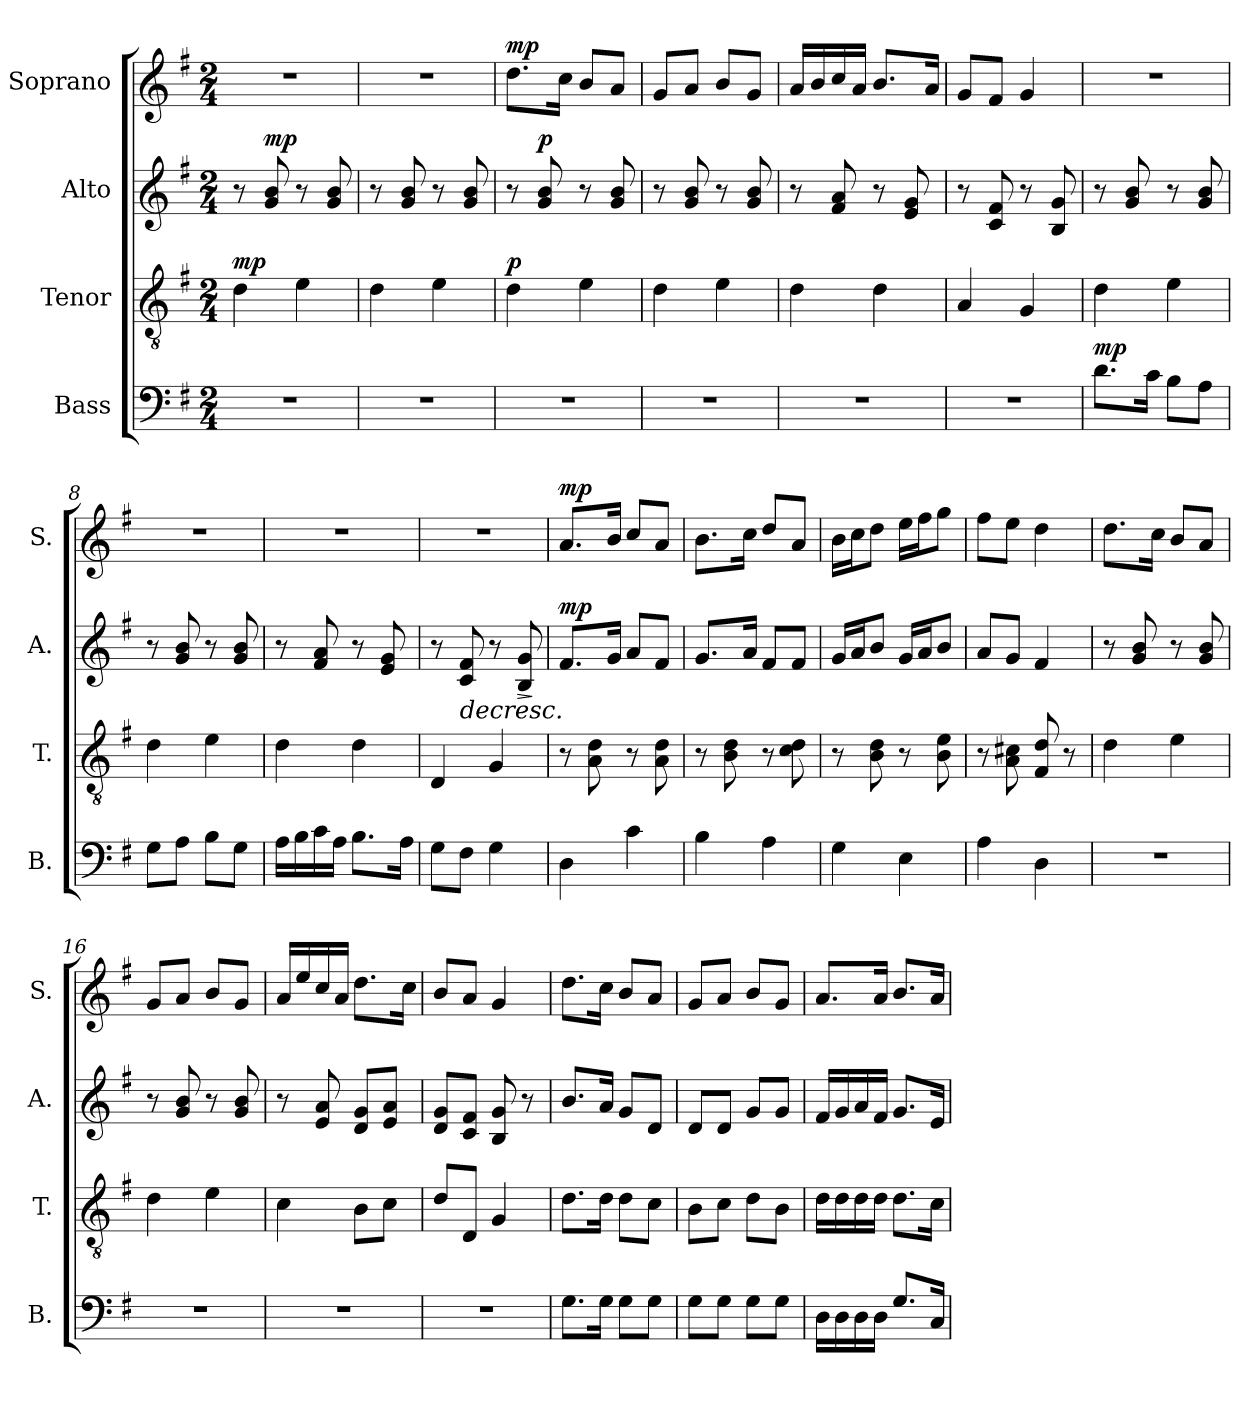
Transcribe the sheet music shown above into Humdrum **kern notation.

**kern	**dynam	**kern	**dynam	**kern	**dynam	**kern	**dynam
*part4	*part4	*part3	*part3	*part2	*part2	*part1	*part1
*staff4	*staff4	*staff3	*staff3	*staff2	*staff2	*staff1	*staff1
*I"Bass	*	*I"Tenor	*	*I"Alto	*	*I"Soprano	*
*I'B.	*	*I'T.	*	*I'A.	*	*I'S.	*
*clefF4	*	*clefGv2	*	*clefG2	*	*clefG2	*
*k[f#]	*	*k[f#]	*	*k[f#]	*	*k[f#]	*
*G:	*	*G:	*	*G:	*	*G:	*
*M2/4	*	*M2/4	*	*M2/4	*	*M2/4	*
=1	=1	=1	=1	=1	=1	=1	=1
!	!	!	!LO:DY:a	!	!	!	!
2r	.	4d\	mp	8r	.	2r	.
!	!	!	!	!	!LO:DY:a	!	!
.	.	.	.	8g/ 8b/	mp	.	.
.	.	4e\	.	8r	.	.	.
.	.	.	.	8g/ 8b/	.	.	.
=2	=2	=2	=2	=2	=2	=2	=2
2r	.	4d\	.	8r	.	2r	.
.	.	.	.	8g/ 8b/	.	.	.
.	.	4e\	.	8r	.	.	.
.	.	.	.	8g/ 8b/	.	.	.
=3	=3	=3	=3	=3	=3	=3	=3
!	!	!	!LO:DY:a	!	!	!	!LO:DY:a
2r	.	4d\	p	8r	.	8.dd\L	mp
!	!	!	!	!	!LO:DY:a	!	!
.	.	.	.	8g/ 8b/	p	.	.
.	.	.	.	.	.	16cc\Jk	.
.	.	4e\	.	8r	.	8b/L	.
.	.	.	.	8g/ 8b/	.	8a/J	.
=4	=4	=4	=4	=4	=4	=4	=4
2r	.	4d\	.	8r	.	8g/L	.
.	.	.	.	8g/ 8b/	.	8a/J	.
.	.	4e\	.	8r	.	8b/L	.
.	.	.	.	8g/ 8b/	.	8g/J	.
=5	=5	=5	=5	=5	=5	=5	=5
2r	.	4d\	.	8r	.	16a/LL	.
.	.	.	.	.	.	16b/	.
.	.	.	.	8f#/ 8a/	.	16cc/	.
.	.	.	.	.	.	16a/JJ	.
.	.	4d\	.	8r	.	8.b/L	.
.	.	.	.	8e/ 8g/	.	.	.
.	.	.	.	.	.	16a/Jk	.
=6	=6	=6	=6	=6	=6	=6	=6
2r	.	4A/	.	8r	.	8g/L	.
.	.	.	.	8c/ 8f#/	.	8f#/J	.
.	.	4G/	.	8r	.	4g/	.
.	.	.	.	8B/ 8g/	.	.	.
!!LO:LB:g=z
=7	=7	=7	=7	=7	=7	=7	=7
!	!LO:DY:a	!	!	!	!	!	!
8.d\L	mp	4d\	.	8r	.	2r	.
.	.	.	.	8g/ 8b/	.	.	.
16c\Jk	.	.	.	.	.	.	.
8B\L	.	4e\	.	8r	.	.	.
8A\J	.	.	.	8g/ 8b/	.	.	.
=8	=8	=8	=8	=8	=8	=8	=8
8G\L	.	4d\	.	8r	.	2r	.
8A\J	.	.	.	8g/ 8b/	.	.	.
8B\L	.	4e\	.	8r	.	.	.
8G\J	.	.	.	8g/ 8b/	.	.	.
=9	=9	=9	=9	=9	=9	=9	=9
16A\LL	.	4d\	.	8r	.	2r	.
16B\	.	.	.	.	.	.	.
16c\	.	.	.	8f#/ 8a/	.	.	.
16A\JJ	.	.	.	.	.	.	.
8.B\L	.	4d\	.	8r	.	.	.
.	.	.	.	8e/ 8g/	.	.	.
16A\Jk	.	.	.	.	.	.	.
=10	=10	=10	=10	=10	=10	=10	=10
8G\L	.	4D/	.	8r	.	2r	.
!	!	!	!	!	!LO:HP:b	!	!
8F#\J	.	.	.	8c/ 8f#/	>	.	.
4G\	.	4G/	.	8r	.	.	.
!	!	!	!	!	!LO:HP:b	!	!
.	.	.	.	8B/ 8g/	>	.	.
.	.	.	.	.	] ]	.	.
=11	=11	=11	=11	=11	=11	=11	=11
!	!	!	!	!	!LO:DY:a	!	!LO:DY:a
4D\	.	8r	.	8.f#/L	mp	8.a/L	mp
.	.	8A\ 8d\	.	.	.	.	.
.	.	.	.	16g/Jk	.	16b/Jk	.
4c\	.	8r	.	8a/L	.	8cc/L	.
.	.	8A\ 8d\	.	8f#/J	.	8a/J	.
=12	=12	=12	=12	=12	=12	=12	=12
4B\	.	8r	.	8.g/L	.	8.b\L	.
.	.	8B\ 8d\	.	.	.	.	.
.	.	.	.	16a/Jk	.	16cc\Jk	.
4A\	.	8r	.	8f#/L	.	8dd/L	.
.	.	8c\ 8d\	.	8f#/J	.	8a/J	.
=13	=13	=13	=13	=13	=13	=13	=13
4G\	.	8r	.	16g/LL	.	16b\LL	.
.	.	.	.	16a/J	.	16cc\J	.
.	.	8B\ 8d\	.	8b/J	.	8dd\J	.
4E\	.	8r	.	16g/LL	.	16ee\LL	.
.	.	.	.	16a/J	.	16ff#\J	.
.	.	8B\ 8e\	.	8b/J	.	8gg\J	.
!!LO:PB:g=z
=14	=14	=14	=14	=14	=14	=14	=14
4A\	.	8r	.	8a/L	.	8ff#\L	.
.	.	8A\ 8c#X\	.	8g/J	.	8ee\J	.
4D\	.	8F#/ 8d/	.	4f#/	.	4dd\	.
.	.	8r	.	.	.	.	.
=15	=15	=15	=15	=15	=15	=15	=15
2r	.	4d\	.	8r	.	8.dd\L	.
.	.	.	.	8g/ 8b/	.	.	.
.	.	.	.	.	.	16cc\Jk	.
.	.	4e\	.	8r	.	8b/L	.
.	.	.	.	8g/ 8b/	.	8a/J	.
=16	=16	=16	=16	=16	=16	=16	=16
2r	.	4d\	.	8r	.	8g/L	.
.	.	.	.	8g/ 8b/	.	8a/J	.
.	.	4e\	.	8r	.	8b/L	.
.	.	.	.	8g/ 8b/	.	8g/J	.
=17	=17	=17	=17	=17	=17	=17	=17
2r	.	4c\	.	8r	.	16a/LL	.
.	.	.	.	.	.	16ee/	.
.	.	.	.	8e/ 8a/	.	16cc/	.
.	.	.	.	.	.	16a/JJ	.
.	.	8B\L	.	8d/ 8g/L	.	8.dd\L	.
.	.	8c\J	.	8e/ 8a/J	.	.	.
.	.	.	.	.	.	16cc\Jk	.
=18	=18	=18	=18	=18	=18	=18	=18
2r	.	8d/L	.	8d/ 8g/L	.	8b/L	.
.	.	8D/J	.	8c/ 8f#/J	.	8a/J	.
.	.	4G/	.	8B/ 8g/	.	4g/	.
.	.	.	.	8r	.	.	.
=19	=19	=19	=19	=19	=19	=19	=19
8.G\L	.	8.d\L	.	8.b/L	.	8.dd\L	.
16G\Jk	.	16d\Jk	.	16a/Jk	.	16cc\Jk	.
8G\L	.	8d\L	.	8g/L	.	8b/L	.
8G\J	.	8c\J	.	8d/J	.	8a/J	.
=20	=20	=20	=20	=20	=20	=20	=20
8G\L	.	8B\L	.	8d/L	.	8g/L	.
8G\J	.	8c\J	.	8d/J	.	8a/J	.
8G\L	.	8d\L	.	8g/L	.	8b/L	.
8G\J	.	8B\J	.	8g/J	.	8g/J	.
!!LO:LB:g=z
=21	=21	=21	=21	=21	=21	=21	=21
16D\LL	.	16d\LL	.	16f#/LL	.	8.a/L	.
16D\	.	16d\	.	16g/	.	.	.
16D\	.	16d\	.	16a/	.	.	.
16D\JJ	.	16d\JJ	.	16f#/JJ	.	16a/Jk	.
8.G/L	.	8.d\L	.	8.g/L	.	8.b/L	.
16C/Jk	.	16c\Jk	.	16e/Jk	.	16a/Jk	.
=	=	=	=	=	=	=	=
*-	*-	*-	*-	*-	*-	*-	*-
